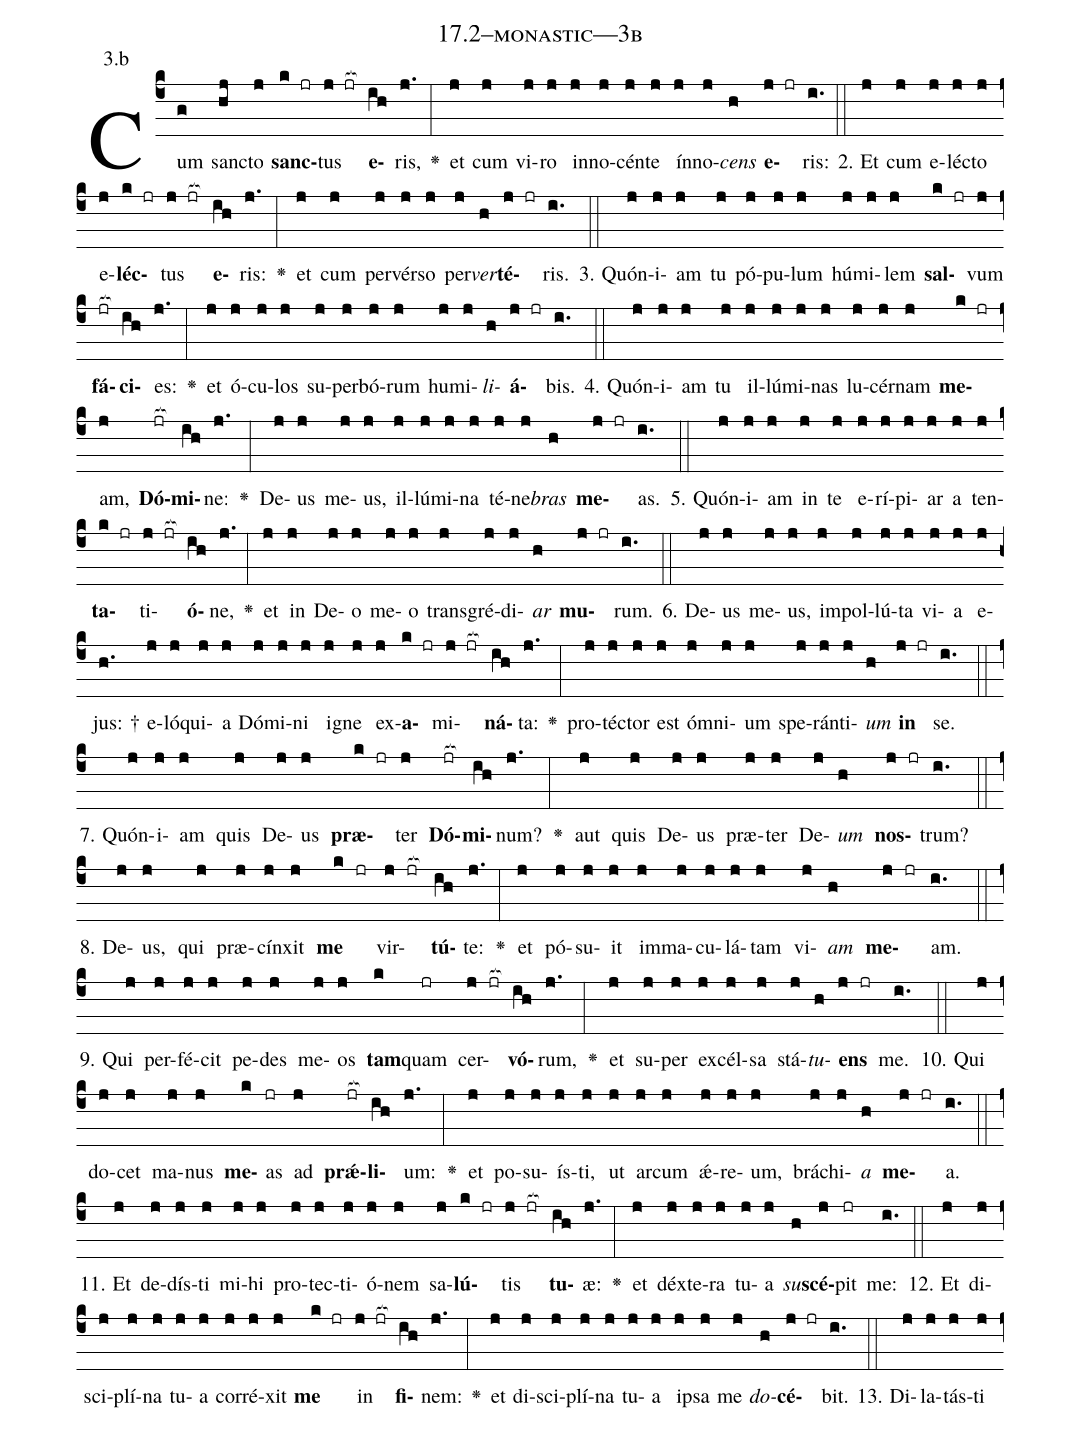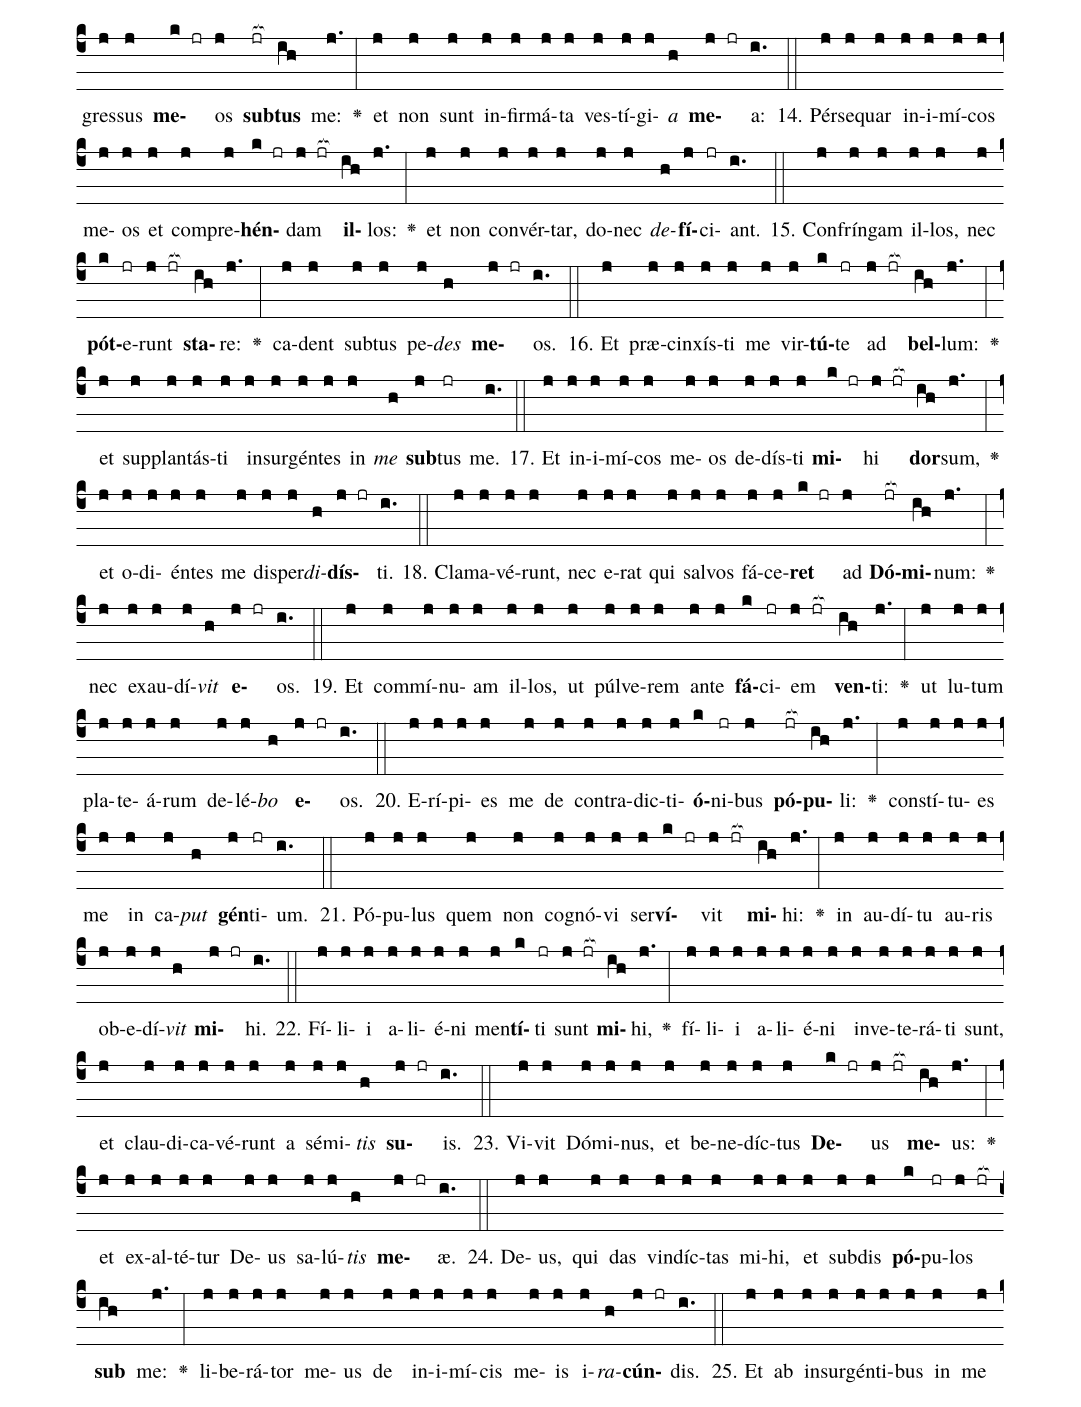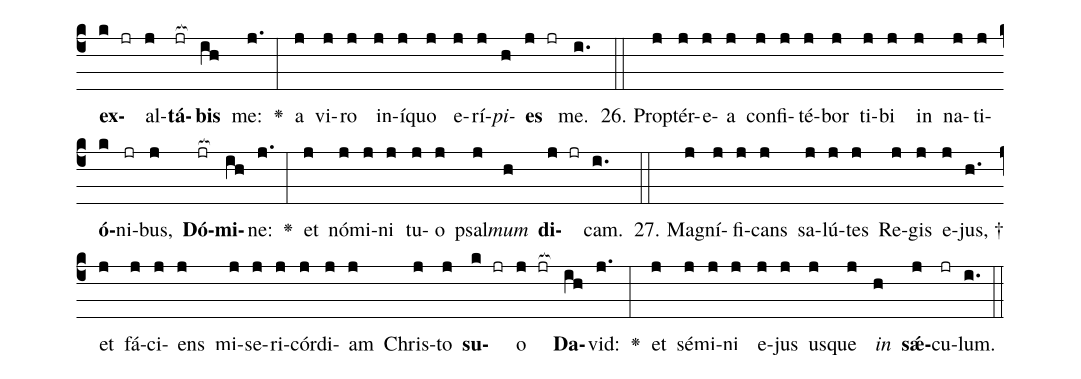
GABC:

name: 17.2--monastic---3b;
annotation: 3.b;
%%
(c4)Cum(g) sanc(hj)to(j) <b>sanc</b>(k jr)tus(j jr[ocb:1{]) <b>e</b>(ih[ocb:0}])ris,(j.) <v>\greheightstar</v>(:) et(j) cum(j) vi(j)ro(j) in(j)no(j)cén(j)te(j) ín(j)no(j)<i>cens</i>(h) <b>e</b>(j jr)ris:(i.) (::)
2. Et(j) cum(j) e(j)léc(j)to(j) e(j)<b>léc</b>(k jr)tus(j jr[ocb:1{]) <b>e</b>(ih[ocb:0}])ris:(j.) <v>\greheightstar</v>(:) et(j) cum(j) per(j)vér(j)so(j) per(j)<i>ver</i>(h)<b>té</b>(j jr)ris.(i.) (::)
3. Quón(j)i(j)am(j) tu(j) pó(j)pu(j)lum(j) hú(j)mi(j)lem(j) <b>sal</b>(k jr)vum(j) <b>fá</b>(jr[ocb:1{])<b>ci</b>(ih[ocb:0}])es:(j.) <v>\greheightstar</v>(:) et(j) ó(j)cu(j)los(j) su(j)per(j)bó(j)rum(j) hu(j)mi(j)<i>li</i>(h)<b>á</b>(j jr)bis.(i.) (::)
4. Quón(j)i(j)am(j) tu(j) il(j)lú(j)mi(j)nas(j) lu(j)cér(j)nam(j) <b>me</b>(k jr)am,(j) <b>Dó</b>(jr[ocb:1{])<b>mi</b>(ih[ocb:0}])ne:(j.) <v>\greheightstar</v>(:) De(j)us(j) me(j)us,(j) il(j)lú(j)mi(j)na(j) té(j)ne(j)<i>bras</i>(h) <b>me</b>(j jr)as.(i.) (::)
5. Quón(j)i(j)am(j) in(j) te(j) e(j)rí(j)pi(j)ar(j) a(j) ten(j)<b>ta</b>(k jr)ti(j jr[ocb:1{])<b>ó</b>(ih[ocb:0}])ne,(j.) <v>\greheightstar</v>(:) et(j) in(j) De(j)o(j) me(j)o(j) trans(j)gré(j)di(j)<i>ar</i>(h) <b>mu</b>(j jr)rum.(i.) (::)
6. De(j)us(j) me(j)us,(j) im(j)pol(j)lú(j)ta(j) vi(j)a(j) e(j)jus: †(h.) e(j)ló(j)qui(j)a(j) Dó(j)mi(j)ni(j) i(j)gne(j) ex(j)<b>a</b>(k jr)mi(j jr[ocb:1{])<b>ná</b>(ih[ocb:0}])ta:(j.) <v>\greheightstar</v>(:) pro(j)téc(j)tor(j) est(j) óm(j)ni(j)um(j) spe(j)rán(j)ti(j)<i>um</i>(h) <b>in</b>(j jr) se.(i.) (::)
7. Quón(j)i(j)am(j) quis(j) De(j)us(j) <b>præ</b>(k jr)ter(j) <b>Dó</b>(jr[ocb:1{])<b>mi</b>(ih[ocb:0}])num?(j.) <v>\greheightstar</v>(:) aut(j) quis(j) De(j)us(j) præ(j)ter(j) De(j)<i>um</i>(h) <b>nos</b>(j jr)trum?(i.) (::)
8. De(j)us,(j) qui(j) præ(j)cín(j)xit(j) <b>me</b>(k jr) vir(j jr[ocb:1{])<b>tú</b>(ih[ocb:0}])te:(j.) <v>\greheightstar</v>(:) et(j) pó(j)su(j)it(j) im(j)ma(j)cu(j)lá(j)tam(j) vi(j)<i>am</i>(h) <b>me</b>(j jr)am.(i.) (::)
9. Qui(j) per(j)fé(j)cit(j) pe(j)des(j) me(j)os(j) <b>tam</b>(k)quam(jr) cer(j jr[ocb:1{])<b>vó</b>(ih[ocb:0}])rum,(j.) <v>\greheightstar</v>(:) et(j) su(j)per(j) ex(j)cél(j)sa(j) stá(j)<i>tu</i>(h)<b>ens</b>(j jr) me.(i.) (::)
10. Qui(j) do(j)cet(j) ma(j)nus(j) <b>me</b>(k)as(jr) ad(j) <b>prǽ</b>(jr[ocb:1{])<b>li</b>(ih[ocb:0}])um:(j.) <v>\greheightstar</v>(:) et(j) po(j)su(j)ís(j)ti,(j) ut(j) ar(j)cum(j) ǽ(j)re(j)um,(j) brá(j)chi(j)<i>a</i>(h) <b>me</b>(j jr)a.(i.) (::)
11. Et(j) de(j)dís(j)ti(j) mi(j)hi(j) pro(j)tec(j)ti(j)ó(j)nem(j) sa(j)<b>lú</b>(k jr)tis(j jr[ocb:1{]) <b>tu</b>(ih[ocb:0}])æ:(j.) <v>\greheightstar</v>(:) et(j) déx(j)te(j)ra(j) tu(j)a(j) <i>su</i>(h)<b>scé</b>(j)pit(jr) me:(i.) (::)
12. Et(j) di(j)sci(j)plí(j)na(j) tu(j)a(j) cor(j)ré(j)xit(j) <b>me</b>(k jr) in(j jr[ocb:1{]) <b>fi</b>(ih[ocb:0}])nem:(j.) <v>\greheightstar</v>(:) et(j) di(j)sci(j)plí(j)na(j) tu(j)a(j) ip(j)sa(j) me(j) <i>do</i>(h)<b>cé</b>(j jr)bit.(i.) (::)
13. Di(j)la(j)tás(j)ti(j) gres(j)sus(j) <b>me</b>(k jr)os(j) <b>sub</b>(jr[ocb:1{])<b>tus</b>(ih[ocb:0}]) me:(j.) <v>\greheightstar</v>(:) et(j) non(j) sunt(j) in(j)fir(j)má(j)ta(j) ves(j)tí(j)gi(j)<i>a</i>(h) <b>me</b>(j jr)a:(i.) (::)
14. Pér(j)se(j)quar(j) in(j)i(j)mí(j)cos(j) me(j)os(j) et(j) com(j)pre(j)<b>hén</b>(k jr)dam(j jr[ocb:1{]) <b>il</b>(ih[ocb:0}])los:(j.) <v>\greheightstar</v>(:) et(j) non(j) con(j)vér(j)tar,(j) do(j)nec(j) <i>de</i>(h)<b>fí</b>(j)ci(jr)ant.(i.) (::)
15. Con(j)frín(j)gam(j) il(j)los,(j) nec(j) <b>pót</b>(k)e(jr)runt(j jr[ocb:1{]) <b>sta</b>(ih[ocb:0}])re:(j.) <v>\greheightstar</v>(:) ca(j)dent(j) sub(j)tus(j) pe(j)<i>des</i>(h) <b>me</b>(j jr)os.(i.) (::)
16. Et(j) præ(j)cin(j)xís(j)ti(j) me(j) vir(j)<b>tú</b>(k)te(jr) ad(j jr[ocb:1{]) <b>bel</b>(ih[ocb:0}])lum:(j.) <v>\greheightstar</v>(:) et(j) sup(j)plan(j)tás(j)ti(j) in(j)sur(j)gén(j)tes(j) in(j) <i>me</i>(h) <b>sub</b>(j)tus(jr) me.(i.) (::)
17. Et(j) in(j)i(j)mí(j)cos(j) me(j)os(j) de(j)dís(j)ti(j) <b>mi</b>(k jr)hi(j jr[ocb:1{]) <b>dor</b>(ih[ocb:0}])sum,(j.) <v>\greheightstar</v>(:) et(j) o(j)di(j)én(j)tes(j) me(j) dis(j)per(j)<i>di</i>(h)<b>dís</b>(j jr)ti.(i.) (::)
18. Cla(j)ma(j)vé(j)runt,(j) nec(j) e(j)rat(j) qui(j) sal(j)vos(j) fá(j)ce(j)<b>ret</b>(k jr) ad(j) <b>Dó</b>(jr[ocb:1{])<b>mi</b>(ih[ocb:0}])num:(j.) <v>\greheightstar</v>(:) nec(j) ex(j)au(j)dí(j)<i>vit</i>(h) <b>e</b>(j jr)os.(i.) (::)
19. Et(j) com(j)mí(j)nu(j)am(j) il(j)los,(j) ut(j) púl(j)ve(j)rem(j) an(j)te(j) <b>fá</b>(k)ci(jr)em(j jr[ocb:1{]) <b>ven</b>(ih[ocb:0}])ti:(j.) <v>\greheightstar</v>(:) ut(j) lu(j)tum(j) pla(j)te(j)á(j)rum(j) de(j)lé(j)<i>bo</i>(h) <b>e</b>(j jr)os.(i.) (::)
20. E(j)rí(j)pi(j)es(j) me(j) de(j) con(j)tra(j)dic(j)ti(j)<b>ó</b>(k)ni(jr)bus(j) <b>pó</b>(jr[ocb:1{])<b>pu</b>(ih[ocb:0}])li:(j.) <v>\greheightstar</v>(:) con(j)stí(j)tu(j)es(j) me(j) in(j) ca(j)<i>put</i>(h) <b>gén</b>(j)ti(jr)um.(i.) (::)
21. Pó(j)pu(j)lus(j) quem(j) non(j) co(j)gnó(j)vi(j) ser(j)<b>ví</b>(k jr)vit(j jr[ocb:1{]) <b>mi</b>(ih[ocb:0}])hi:(j.) <v>\greheightstar</v>(:) in(j) au(j)dí(j)tu(j) au(j)ris(j) ob(j)e(j)dí(j)<i>vit</i>(h) <b>mi</b>(j jr)hi.(i.) (::)
22. Fí(j)li(j)i(j) a(j)li(j)é(j)ni(j) men(j)<b>tí</b>(k)ti(jr) sunt(j jr[ocb:1{]) <b>mi</b>(ih[ocb:0}])hi,(j.) <v>\greheightstar</v>(:) fí(j)li(j)i(j) a(j)li(j)é(j)ni(j) in(j)ve(j)te(j)rá(j)ti(j) sunt,(j) et(j) clau(j)di(j)ca(j)vé(j)runt(j) a(j) sé(j)mi(j)<i>tis</i>(h) <b>su</b>(j jr)is.(i.) (::)
23. Vi(j)vit(j) Dó(j)mi(j)nus,(j) et(j) be(j)ne(j)díc(j)tus(j) <b>De</b>(k jr)us(j jr[ocb:1{]) <b>me</b>(ih[ocb:0}])us:(j.) <v>\greheightstar</v>(:) et(j) ex(j)al(j)té(j)tur(j) De(j)us(j) sa(j)lú(j)<i>tis</i>(h) <b>me</b>(j jr)æ.(i.) (::)
24. De(j)us,(j) qui(j) das(j) vin(j)díc(j)tas(j) mi(j)hi,(j) et(j) sub(j)dis(j) <b>pó</b>(k)pu(jr)los(j jr[ocb:1{]) <b>sub</b>(ih[ocb:0}]) me:(j.) <v>\greheightstar</v>(:) li(j)be(j)rá(j)tor(j) me(j)us(j) de(j) in(j)i(j)mí(j)cis(j) me(j)is(j) i(j)<i>ra</i>(h)<b>cún</b>(j jr)dis.(i.) (::)
25. Et(j) ab(j) in(j)sur(j)gén(j)ti(j)bus(j) in(j) me(j) <b>ex</b>(k jr)al(j)<b>tá</b>(jr[ocb:1{])<b>bis</b>(ih[ocb:0}]) me:(j.) <v>\greheightstar</v>(:) a(j) vi(j)ro(j) in(j)í(j)quo(j) e(j)rí(j)<i>pi</i>(h)<b>es</b>(j jr) me.(i.) (::)
26. Prop(j)tér(j)e(j)a(j) con(j)fi(j)té(j)bor(j) ti(j)bi(j) in(j) na(j)ti(j)<b>ó</b>(k)ni(jr)bus,(j) <b>Dó</b>(jr[ocb:1{])<b>mi</b>(ih[ocb:0}])ne:(j.) <v>\greheightstar</v>(:) et(j) nó(j)mi(j)ni(j) tu(j)o(j) psal(j)<i>mum</i>(h) <b>di</b>(j jr)cam.(i.) (::)
27. Ma(j)gní(j)fi(j)cans(j) sa(j)lú(j)tes(j) Re(j)gis(j) e(j)jus, †(h.) et(j) fá(j)ci(j)ens(j) mi(j)se(j)ri(j)cór(j)di(j)am(j) Chris(j)to(j) <b>su</b>(k jr)o(j jr[ocb:1{]) <b>Da</b>(ih[ocb:0}])vid:(j.) <v>\greheightstar</v>(:) et(j) sé(j)mi(j)ni(j) e(j)jus(j) us(j)que(j) <i>in</i>(h) <b>sǽ</b>(j)cu(jr)lum.(i.) (::)
